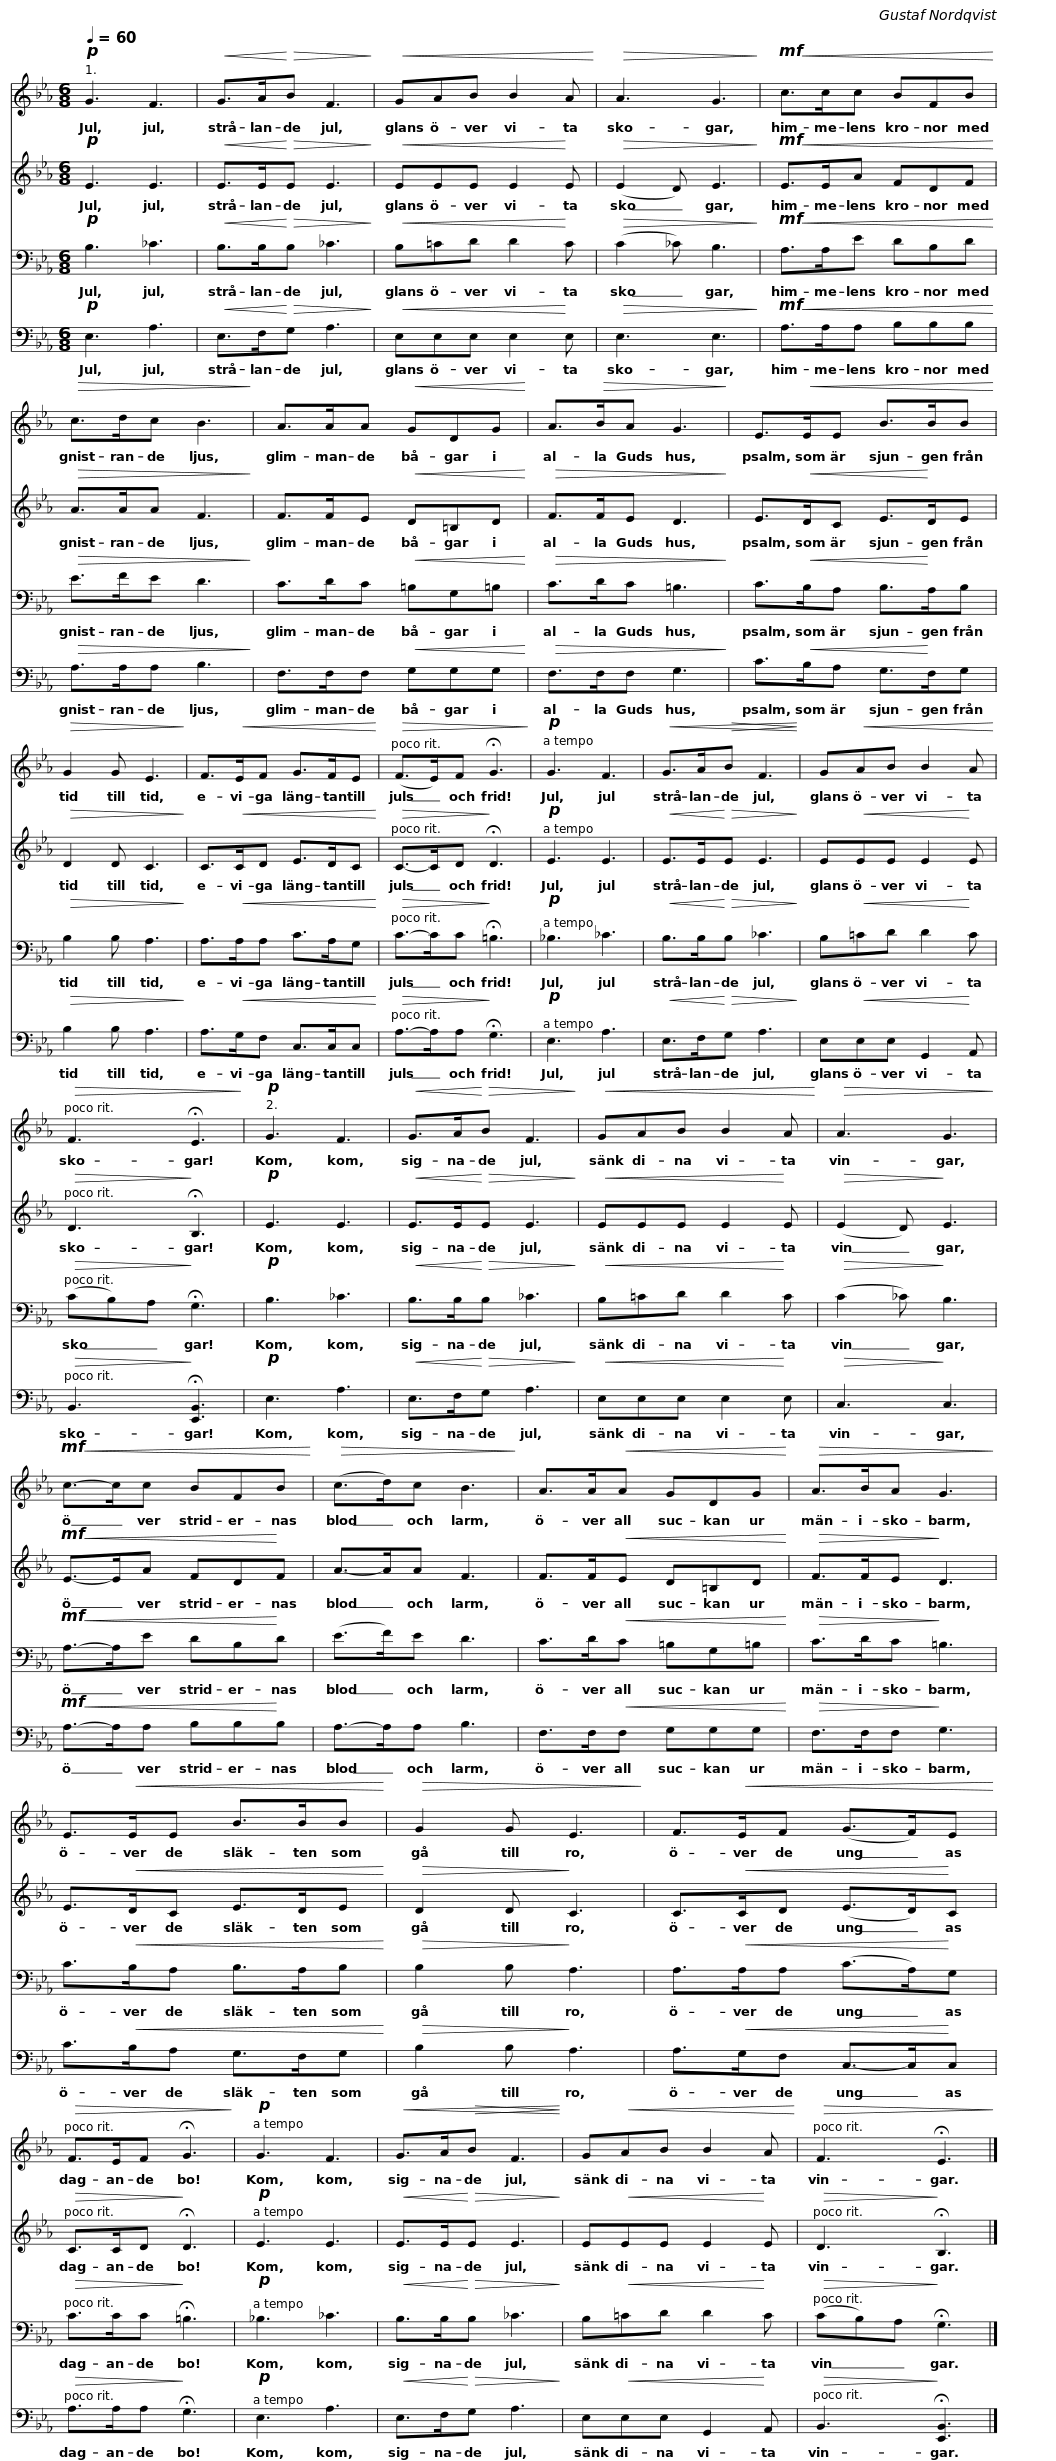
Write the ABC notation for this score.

X:1
%%score 1 2 3 4
L:1/8
Q:1/4=60
M:6/8
I:linebreak $
K:Eb
V:1 treble
V:2 treble
V:3 bass
V:4 bass
V:1
!p! G3 F3 |!<(! G>A!<)!!>(!B F3!>)! |!<(! GAB B2 A!<)! |!>(! A3 G3!>)! |$!mf!!<(! c>cc BFB!<)! | %5
!>(! c>dc B3!>)! | A>AA!<(! GDG!<)! | A>!>(!BA G3!>)! |$ E>!<(!EE B>BB!<)! |!>(! G2 G E3!>)! | %10
 F>!<(!EF G>FE!<)! |!>(! (F>E)F !fermata!G3!>)! |$!p! G3 F3 |!<(! G>A!>(!B F3!<)!!>)! | G!<(!AB B2 A!<)! | %15
!>(! F3 !fermata!E3!>)! |$!p! G3 F3 |!<(! G>A!<)!!>(!B F3!>)! |!<(! GAB B2 A!<)! |!>(! A3 G3!>)! |$ %20
!mf!!<(! c->cc BFB!<)! |!>(! (c>d)c B3!>)! | A>A!<(!A GDG!<)! |!>(! A>BA G3!>)! |$ E>!<(!EE B>BB!<)! | %25
!>(! G2 G E3!>)! | F>!<(!EF (G>F)E!<)! |!>(! F>EF !fermata!G3!>)! |$!p! G3 F3 |!<(! G>A!>(!B F3!<)!!>)! | %30
 G!<(!AB B2 A!<)! |!>(! F3 !fermata!E3!>)! |] %32
V:2
!p! E3 E3 |!<(! E>E!<)!!>(!E E3!>)! |!<(! EEE E2!<)! E |!>(! (E2 D) E3!>)! |$!mf!!<(! E>EA FDF!<)! | %5
!>(! A>AA F3!>)! | F>FE!<(! D=B,D!<)! |!>(! F>FE D3!>)! |$ E>!<(!DC E>!<)!DE |!>(! D2 D C3!>)! | %10
 C>!<(!CD E>DC!<)! |!>(! C->CD!>)! !fermata!D3 |$!p! E3 E3 |!<(! E>E!<)!!>(!E E3!>)! | E!<(!EE E2!<)! E | %15
!>(! D3!>)! !fermata!B,3 |$!p! E3 E3 |!<(! E>E!<)!!>(!E E3!>)! |!<(! EEE E2!<)! E |!>(! (E2 D)!>)! E3 |$ %20
!mf!!<(! E->EA FD!<)!F | A->AA F3 | F>F!<(!E D=B,D!<)! |!>(! F>FE!>)! D3 |$ E>!<(!DC E>DE!<)! | %25
!>(! D2 D!>)! C3 | C>!<(!CD (E>D)!<)!C |!>(! C>CD!>)! !fermata!D3 |$!p! E3 E3 |!<(! E>E!<)!!>(!E E3!>)! | %30
 E!<(!EE E2!<)! E |!>(! D3!>)! !fermata!B,3 |] %32
V:3
!p! B,3 _C3 |!<(! B,>B,!<)!!>(!B, _C3!>)! |!<(! B,=CD D2!<)! C |!>(! (C2 _C) B,3!>)! |$!mf!!<(! A,>A,E DB,D!<)! | %5
!>(! E>FE D3!>)! | C>DC!<(! =B,G,=B,!<)! |!>(! C>DC =B,3!>)! |$ C>!<(!B,A, B,>!<)!A,B, |!>(! B,2 B, A,3!>)! | %10
 A,>!<(!A,A, C>A,G,!<)! |!>(! C->CC!>)! !fermata!=B,3 |$!p! _B,3 _C3 |!<(! B,>B,!<)!!>(!B, _C3!>)! | B,!<(!=CD D2!<)! C | %15
!>(! (CB,)A,!>)! !fermata!G,3 |$!p! B,3 _C3 |!<(! B,>B,!<)!!>(!B, _C3!>)! |!<(! B,=CD D2!<)! C |!>(! (C2 _C)!>)! B,3 |$ %20
!mf!!<(! A,->A,E DB,!<)!D | (E>F)E D3 | C>D!<(!C =B,G,=B,!<)! |!>(! C>DC!>)! =B,3 |$ C>!<(!B,A, B,>A,B,!<)! | %25
!>(! B,2 B,!>)! A,3 | A,>!<(!A,A, (C>A,)!<)!G, |!>(! C>CC!>)! !fermata!=B,3 |$!p! _B,3 _C3 |!<(! B,>B,!<)!!>(!B, _C3!>)! | %30
 B,!<(!=CD D2!<)! C |!>(! (CB,)A,!>)! !fermata!G,3 |] %32
V:4
!p! E,3 A,3 |!<(! E,>F,!<)!!>(!G, A,3!>)! |!<(! E,E,E, E,2!<)! E, |!>(! E,3 E,3!>)! |$!mf!!<(! A,>A,A, B,B,B,!<)! | %5
!>(! A,>A,A, B,3!>)! | F,>F,F,!<(! G,G,G,!<)! |!>(! F,>F,F, G,3!>)! |$ C>!<(!B,A, G,>!<)!F,G, |!>(! B,2 B, A,3!>)! | %10
 A,>!<(!G,F, C,>C,C,!<)! |!>(! A,->A,A,!>)! !fermata!G,3 |$!p! E,3 A,3 |!<(! E,>F,!<)!!>(!G, A,3!>)! | E,!<(!E,E, G,,2!<)! A,, | %15
!>(! B,,3!>)! !fermata![E,,B,,]3 |$!p! E,3 A,3 |!<(! E,>F,!<)!!>(!G, A,3!>)! |!<(! E,E,E, E,2!<)! E, |!>(! C,3!>)! C,3 |$ %20
!mf!!<(! A,->A,A, B,B,!<)!B, | A,->A,A, B,3 | F,>F,!<(!F, G,G,G,!<)! |!>(! F,>F,F,!>)! G,3 |$ C>!<(!B,A, G,>F,G,!<)! | %25
!>(! B,2 B,!>)! A,3 | A,>!<(!G,F, C,->C,!<)!C, |!>(! A,>A,A,!>)! !fermata!G,3 |$!p! E,3 A,3 |!<(! E,>F,!<)!!>(!G, A,3!>)! | %30
 E,!<(!E,E, G,,2!<)! A,, |!>(! B,,3!>)! !fermata![E,,B,,]3 |] %32
